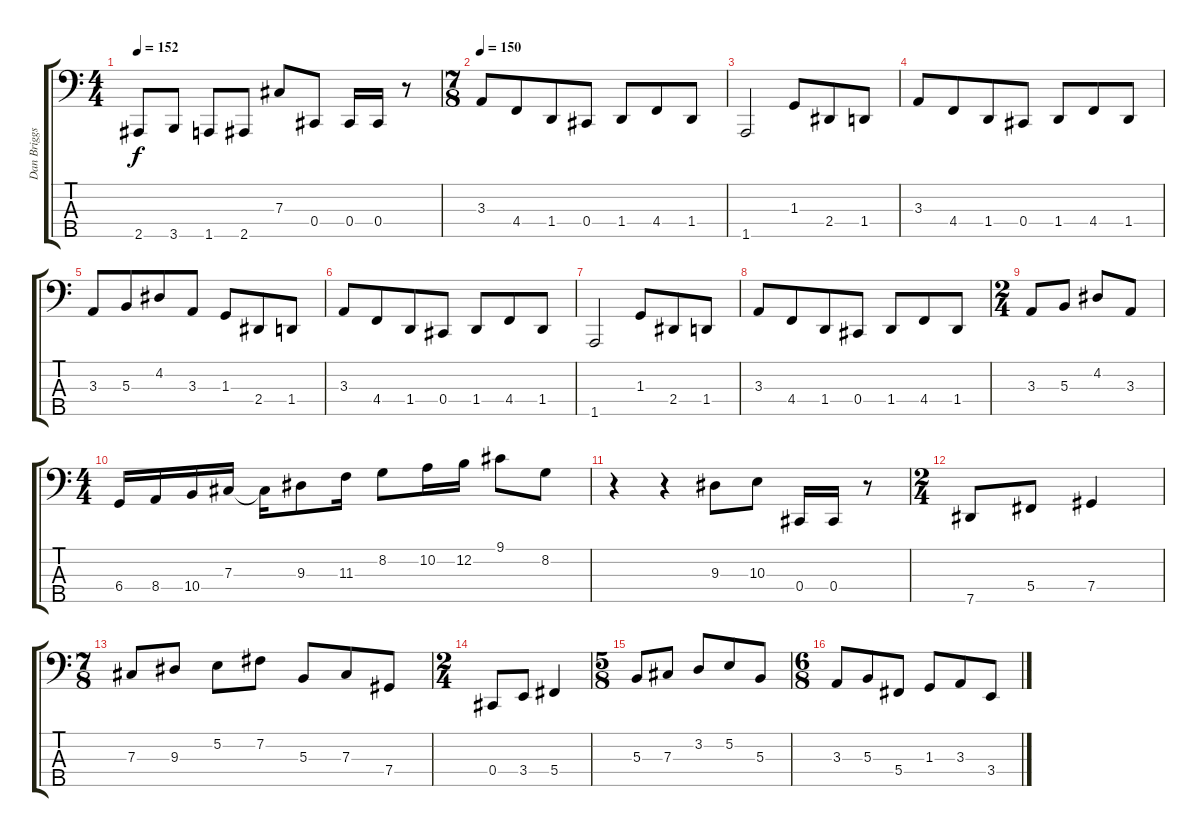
\track ("Dan Briggs" "Dan Briggs") {instrument electricbassfinger}
\staff {score tabs}
\tuning (E2 B1 Gb1 Db1 Ab0) {hide}
\ts (4 4)
\tempo 152
\clef f4
\ks c
2.5.8{dy f} 3.5.8 1.5.8 2.5.8 7.3.8 0.4.8 0.4.16 0.4.16 r.8 |
\ts (7 8)
\tempo 150
3.3.8 4.4.8 1.4.8 0.4.8 1.4.8 4.4.8 1.4.8 |
1.5.2 1.3.8{beam merge} 2.4.8{beam merge} 1.4.8 |
3.3.8 4.4.8 1.4.8 0.4.8 1.4.8 4.4.8 1.4.8 |
3.3.8 5.3.8 4.2.8 3.3.8 1.3.8 2.4.8 1.4.8 |
3.3.8 4.4.8 1.4.8 0.4.8 1.4.8 4.4.8 1.4.8 |
1.5.2 1.3.8{beam merge} 2.4.8{beam merge} 1.4.8 |
3.3.8 4.4.8 1.4.8 0.4.8 1.4.8 4.4.8 1.4.8 |
\ts (2 4)
3.3.8 5.3.8 4.2.8 3.3.8 |
\ts (4 4)
6.4.16 8.4.16 10.4.16 7.3.16 7.3{t}.16 9.3.8 11.3.16 8.2.8 10.2.16 12.2.16 9.1.8 8.2.8 |
r.4 r.4 9.3.8 10.3.8 0.4.16 0.4.16 r.8 |
\ts (2 4)
7.5.8 5.4.8 7.4.4 |
\ts (7 8)
7.3.8 9.3.8{beam split} 5.2.8{beam merge} 7.2.8{beam split} 5.3.8{beam merge} 7.3.8 7.4.8 |
\ts (2 4)
0.4.8 3.4.8 5.4.4 |
\ts (5 8)
5.3.8 7.3.8{beam split} 3.2.8{beam merge} 5.2.8 5.3.8 |
\ts (6 8)
3.3.8 5.3.8 5.4.8 1.3.8 3.3.8 3.4.8
